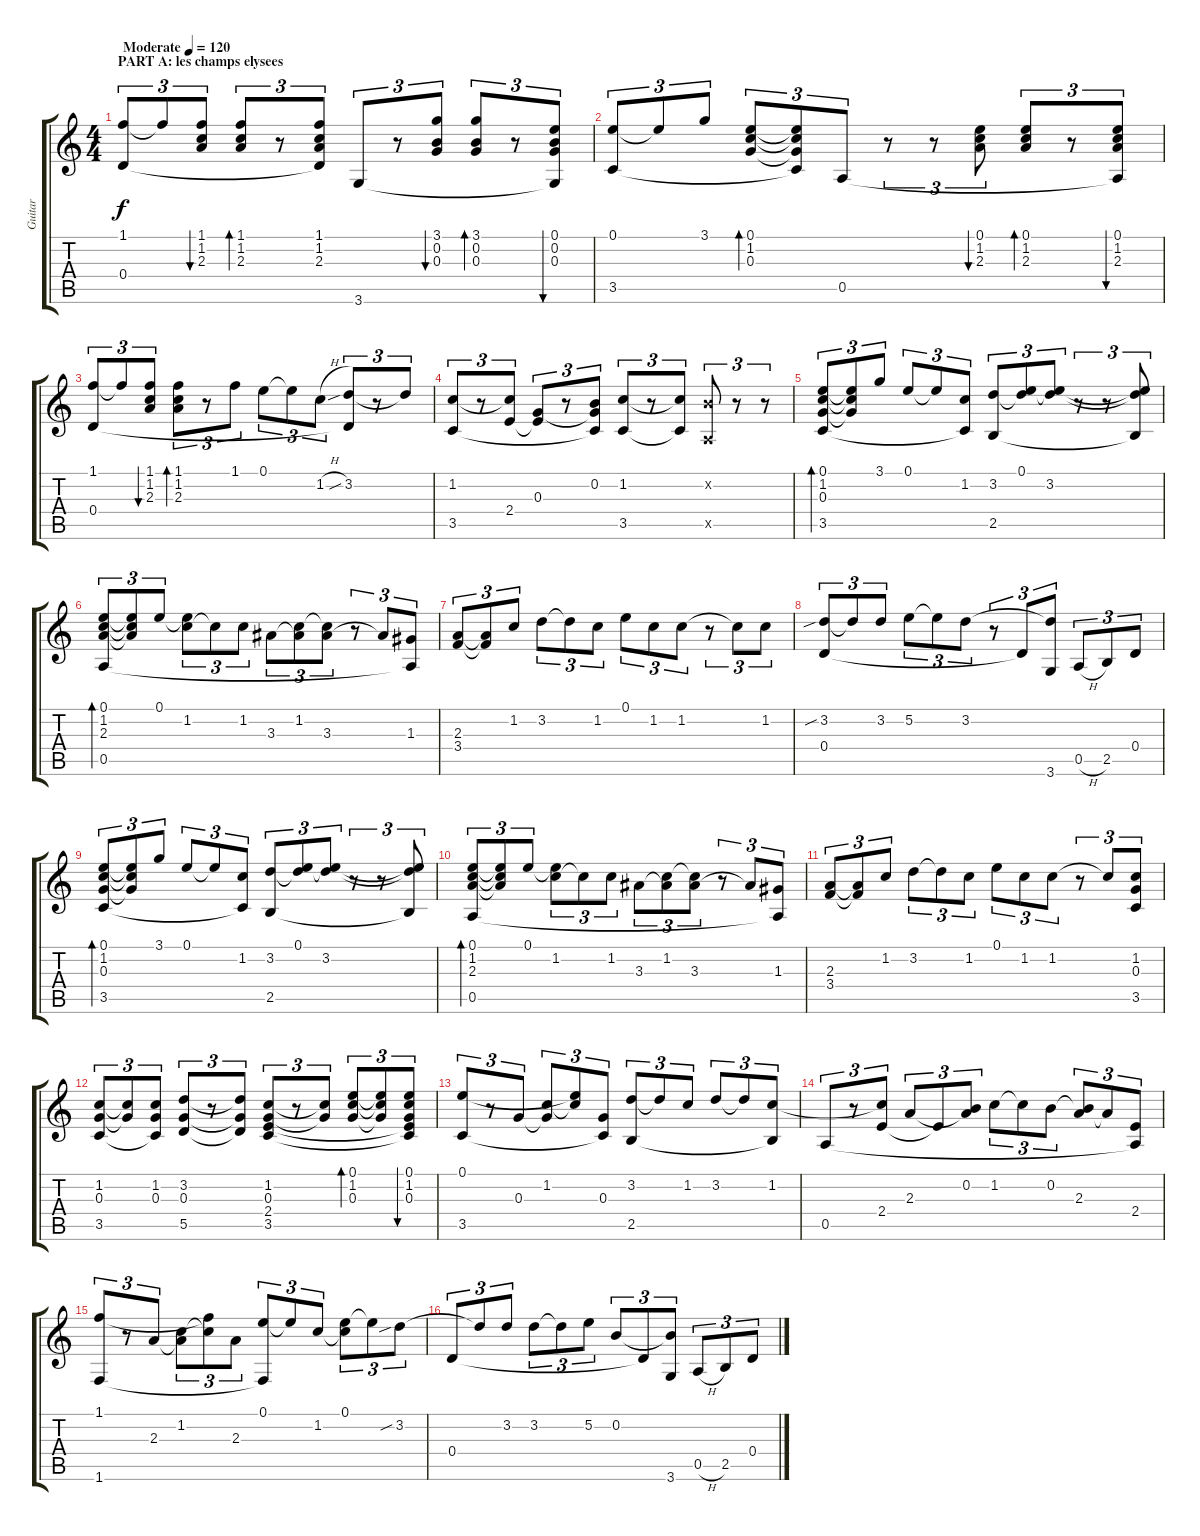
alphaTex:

\track ("Guitar" "Guitar") {instrument acousticguitarnylon}
\staff {score tabs}
\tuning (E4 B3 G3 D3 A2 E2) {hide}
\ts (4 4)
\section ("" "PART A: les champs elysees")
\tempo (120 "Moderate")
\clef g2
\ks c
(1.1 0.4).8{tu (3 2) dy f instrument acousticguitarnylon} 1.1{t}.8{tu (3 2)} (1.1 1.2 2.3).8{tu (3 2) bu 120} (1.1 1.2 2.3).8{tu (3 2) bd 120} r.8{tu (3 2)} (1.1 1.2 2.3 0.4{t}).8{tu (3 2)} 3.6.8{tu (3 2)} r.8{tu (3 2)} (3.1 0.2 0.3).8{tu (3 2) bu 120} (3.1 0.2 0.3).8{tu (3 2) bd 120} r.8{tu (3 2)} (0.1 0.2 0.3 3.6{t}).8{tu (3 2) bu 120} |
(0.1 3.5).8{tu (3 2)} 0.1{t}.8{tu (3 2)} 3.1.8{tu (3 2)} (0.1 1.2 0.3).8{tu (3 2) bd 120} (0.1{t} 1.2{t} 0.3{t} 3.5{t}).8{tu (3 2)} 0.5.8{tu (3 2)} r.8{tu (3 2)} r.8{tu (3 2)} (0.1 1.2 2.3).8{tu (3 2) bu 120} (0.1 1.2 2.3).8{tu (3 2) bd 120} r.8{tu (3 2)} (0.1 1.2 2.3 0.5{t}).8{tu (3 2) bu 120} |
(1.1 0.4).8{tu (3 2)} 1.1{t}.8{tu (3 2)} (1.1 1.2 2.3).8{tu (3 2) bu 120} (1.1 1.2 2.3).8{tu (3 2) bd 120} r.8{tu (3 2)} 1.1.8{tu (3 2)} 0.1.8{tu (3 2)} 0.1{t}.8{tu (3 2)} 1.2{h}.8{tu (3 2)} (3.2{sib} 0.4{t}).8{tu (3 2)} r.8{tu (3 2)} 3.2{t}.8{tu (3 2)} |
(1.2 3.5).8{tu (3 2)} r.8{tu (3 2)} (1.2{t} 2.4).8{tu (3 2)} (0.3 2.4{t}).8{tu (3 2)} r.8{tu (3 2)} (0.2 0.3{t} 3.5{t}).8{tu (3 2)} (1.2 3.5).8{tu (3 2)} r.8{tu (3 2)} (1.2{t} 3.5{t}).8{tu (3 2)} (0.2{x} 0.5{x}).8{tu (3 2)} r.8{tu (3 2)} r.8{tu (3 2)} |
(0.1 1.2 0.3 3.5).8{tu (3 2) bd 120} (0.1{t} 1.2{t} 0.3{t}).8{tu (3 2)} 3.1.8{tu (3 2)} 0.1.8{tu (3 2)} 0.1{t}.8{tu (3 2)} (1.2 3.5{t}).8{tu (3 2)} (3.2 2.5).8{tu (3 2)} (0.1 3.2{t}).8{tu (3 2)} (0.1{t} 3.2).8{tu (3 2)} r.8{tu (3 2)} r.8{tu (3 2)} (0.1{t} 3.2{t} 2.5{t}).8{tu (3 2)} |
(0.1 1.2 2.3 0.5).8{tu (3 2) bd 60} (0.1{t} 1.2{t} 2.3{t}).8{tu (3 2)} 0.1.8{tu (3 2)} (0.1{t} 1.2).8{tu (3 2)} 1.2{t}.8{tu (3 2)} 1.2.8{tu (3 2)} 3.3.8{tu (3 2)} (1.2 3.3{t}).8{tu (3 2)} (1.2{t} 3.3).8{tu (3 2)} r.8{tu (3 2)} 3.3{t}.8{tu (3 2)} (1.3 0.5{t}).8{tu (3 2)} |
(2.3 3.4).8{tu (3 2)} (2.3{t} 3.4{t}).8{tu (3 2)} 1.2.8{tu (3 2)} 3.2.8{tu (3 2)} 3.2{t}.8{tu (3 2)} 1.2.8{tu (3 2)} 0.1.8{tu (3 2)} 1.2.8{tu (3 2)} 1.2.8{tu (3 2)} r.8{tu (3 2)} 1.2{t}.8{tu (3 2)} 1.2.8{tu (3 2)} |
(3.2{sib} 0.4).8{tu (3 2)} 3.2{t}.8{tu (3 2)} 3.2.8{tu (3 2)} 5.2.8{tu (3 2)} 5.2{t}.8{tu (3 2)} 3.2.8{tu (3 2)} r.8{tu (3 2)} 0.4{t}.8{tu (3 2)} (3.2{t} 3.6).8{tu (3 2)} 0.5{h}.8{tu (3 2)} 2.5.8{tu (3 2)} 0.4.8{tu (3 2)} |
(0.1 1.2 0.3 3.5).8{tu (3 2) bd 120} (0.1{t} 1.2{t} 0.3{t}).8{tu (3 2)} 3.1.8{tu (3 2)} 0.1.8{tu (3 2)} 0.1{t}.8{tu (3 2)} (1.2 3.5{t}).8{tu (3 2)} (3.2 2.5).8{tu (3 2)} (0.1 3.2{t}).8{tu (3 2)} (0.1{t} 3.2).8{tu (3 2)} r.8{tu (3 2)} r.8{tu (3 2)} (0.1{t} 3.2{t} 2.5{t}).8{tu (3 2)} |
(0.1 1.2 2.3 0.5).8{tu (3 2) bd 60} (0.1{t} 1.2{t} 2.3{t}).8{tu (3 2)} 0.1.8{tu (3 2)} (0.1{t} 1.2).8{tu (3 2)} 1.2{t}.8{tu (3 2)} 1.2.8{tu (3 2)} 3.3.8{tu (3 2)} (1.2 3.3{t}).8{tu (3 2)} (1.2{t} 3.3).8{tu (3 2)} r.8{tu (3 2)} 3.3{t}.8{tu (3 2)} (1.3 0.5{t}).8{tu (3 2)} |
(2.3 3.4).8{tu (3 2)} (2.3{t} 3.4{t}).8{tu (3 2)} 1.2.8{tu (3 2)} 3.2.8{tu (3 2)} 3.2{t}.8{tu (3 2)} 1.2.8{tu (3 2)} 0.1.8{tu (3 2)} 1.2.8{tu (3 2)} 1.2.8{tu (3 2)} r.8{tu (3 2)} 1.2{t}.8{tu (3 2)} (1.2 0.3 3.5).8{tu (3 2)} |
(1.2 0.3 3.5).8{tu (3 2)} (1.2{t} 0.3{t}).8{tu (3 2)} (1.2 0.3 3.5{t}).8{tu (3 2)} (3.2 0.3 5.5).8{tu (3 2)} r.8{tu (3 2)} (3.2{t} 0.3{t} 5.5{t}).8{tu (3 2)} (1.2 0.3 2.4 3.5).8{tu (3 2)} r.8{tu (3 2)} (1.2{t} 0.3{t}).8{tu (3 2)} (0.1 1.2 0.3).8{tu (3 2) bd 120} (0.1{t} 1.2{t} 0.3{t}).8{tu (3 2)} (0.1 1.2 0.3 2.4{t} 3.5{t}).8{tu (3 2) bu 120} |
(0.1 3.5).8{tu (3 2)} r.8{tu (3 2)} 0.3.8{tu (3 2)} (1.2 0.3{t}).8{tu (3 2)} (0.1{t} 1.2{t}).8{tu (3 2)} (0.3 3.5{t}).8{tu (3 2)} (3.2 2.5).8{tu (3 2)} 3.2{t}.8{tu (3 2)} 1.2.8{tu (3 2)} 3.2.8{tu (3 2)} 3.2{t}.8{tu (3 2)} (1.2 2.5{t}).8{tu (3 2)} |
0.5.8{tu (3 2)} r.8{tu (3 2)} (1.2{t} 2.4).8{tu (3 2)} 2.3.8{tu (3 2)} 2.4{t}.8{tu (3 2)} (0.2 2.3{t}).8{tu (3 2)} 1.2.8{tu (3 2)} 1.2{t}.8{tu (3 2)} 0.2.8{tu (3 2)} (0.2{t} 2.3).8{tu (3 2)} 2.3{t}.8{tu (3 2)} (2.4 0.5{t}).8{tu (3 2)} |
(1.1 1.6).8{tu (3 2)} r.8{tu (3 2)} 2.3.8{tu (3 2)} (1.2 2.3{t}).8{tu (3 2)} (1.1{t} 1.2{t}).8{tu (3 2)} 2.3.8{tu (3 2)} (0.1 1.6{t}).8{tu (3 2)} 0.1{t}.8{tu (3 2)} 1.2.8{tu (3 2)} (0.1 1.2{t}).8{tu (3 2)} 0.1{t}.8{tu (3 2)} 3.2{sib}.8{tu (3 2)} |
0.4.8{tu (3 2)} 3.2{t}.8{tu (3 2)} 3.2.8{tu (3 2)} 3.2.8{tu (3 2)} 3.2{t}.8{tu (3 2)} 5.2.8{tu (3 2)} 0.2.8{tu (3 2)} 0.4{t}.8{tu (3 2)} (0.2{t} 3.6).8{tu (3 2)} 0.5{h}.8{tu (3 2)} 2.5.8{tu (3 2)} 0.4.8{tu (3 2)}
